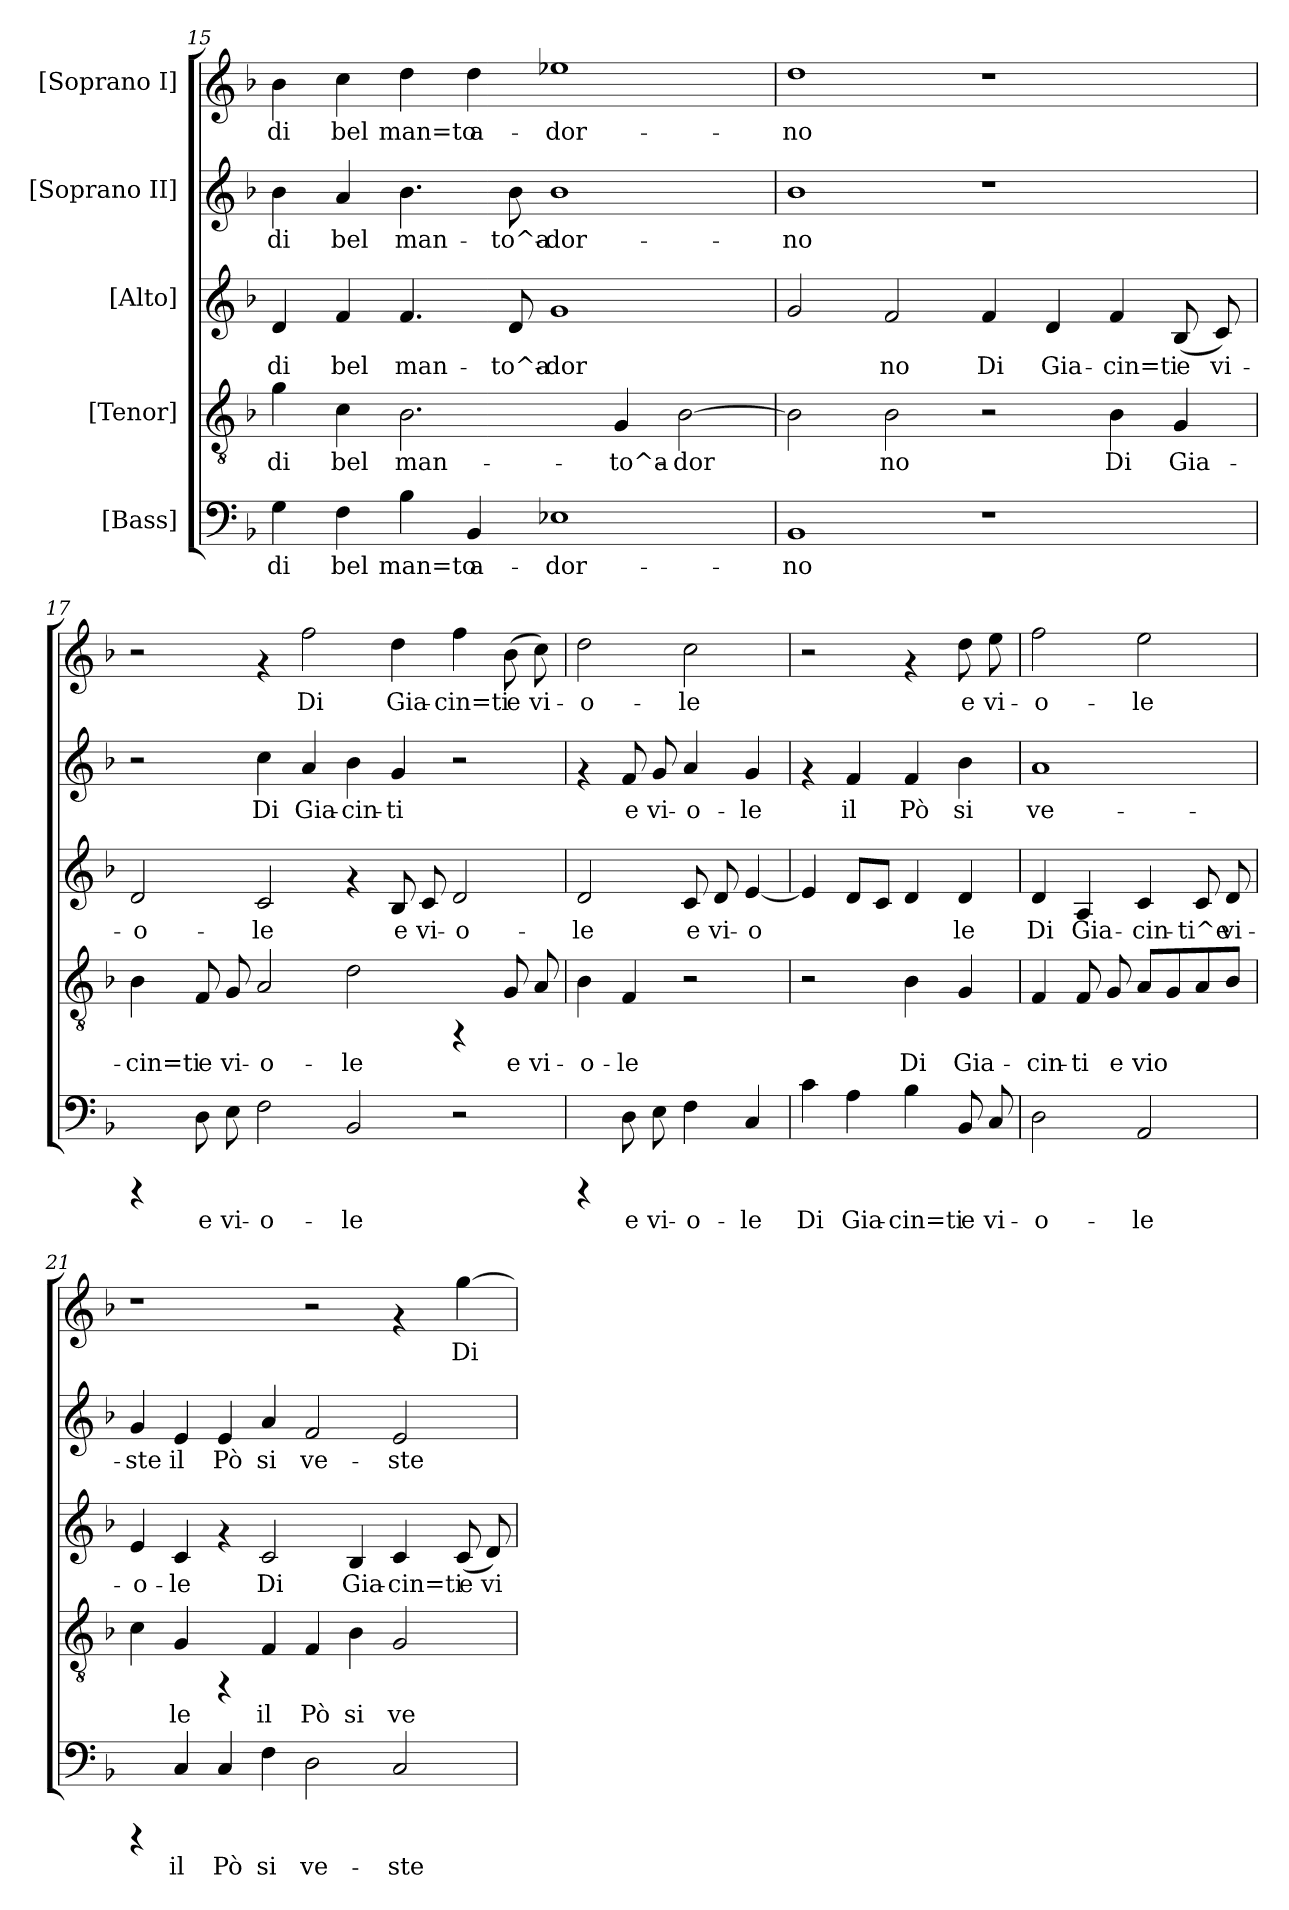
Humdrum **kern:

**kern	**text	**kern	**text	**kern	**text	**kern	**text	**kern	**text
*part5	*part5	*part4	*part4	*part3	*part3	*part2	*part2	*part1	*part1
*staff5	*staff5	*staff4	*staff4	*staff3	*staff3	*staff2	*staff2	*staff1	*staff1
*I"[Bass]	*	*I"[Tenor]	*	*I"[Alto]	*	*I"[Soprano II]	*	*I"[Soprano I]	*
*clefF4	*	*clefGv2	*	*clefG2	*	*clefG2	*	*clefG2	*
*k[b-]	*	*k[b-]	*	*k[b-]	*	*k[b-]	*	*k[b-]	*
*F:	*	*F:	*	*F:	*	*F:	*	*F:	*
=15	=15	=15	=15	=15	=15	=15	=15	=15	=15
!	!LO:LY:b:cj	!	!LO:LY:b:cj	!	!LO:LY:b:cj	!	!LO:LY:b:cj	!	!LO:LY:b:cj
4G\	di	4g\	di	4d/	di	4b-\	di	4b-\	di
!	!LO:LY:b:cj	!	!LO:LY:b:cj	!	!LO:LY:b:cj	!	!LO:LY:b:cj	!	!LO:LY:b:cj
4F\	bel	4c\	bel	4f/	bel	4a/	bel	4cc\	bel
!	!LO:LY:b:cj	!	!LO:LY:b:cj	!	!LO:LY:b:cj	!	!LO:LY:b:cj	!	!LO:LY:b:cj
4B-\	man=to	2.B-\	man-	4.f/	man-	4.b-\	man-	4dd\	man=to
!	!LO:LY:b:cj	!	!	!	!	!	!	!	!LO:LY:b:cj
4BB-/	a-	.	.	.	.	.	.	4dd\	a-
!	!	!	!	!	!LO:LY:b:cj	!	!LO:LY:b:cj	!	!
.	.	.	.	8d/	-to^a-	8b-\	-to^a-	.	.
!	!LO:LY:b:cj	!	!	!	!LO:LY:b:cj	!	!LO:LY:b:cj	!	!LO:LY:b:cj
1E-X	-dor-	.	.	1g	-dor-	1b-	-dor-	1ee-X	-dor-
!	!	!	!LO:LY:b:cj	!	!	!	!	!	!
.	.	4G/	-to^a-	.	.	.	.	.	.
!	!	!	!LO:LY:b:cj	!	!	!	!	!	!
.	.	[>2B-\	-dor-	.	.	.	.	.	.
!!LO:PB:g=z
=16	=16	=16	=16	=16	=16	=16	=16	=16	=16
!	!LO:LY:b:cj	!	!LO:LY:b:cj	!	!LO:LY:b:cj	!	!LO:LY:b:cj	!	!LO:LY:b:cj
1BB-	-no	2B-\]	--	2g/	--	1b-	-no	1dd	-no
!	!	!	!LO:LY:b:cj	!	!LO:LY:b:cj	!	!	!	!
.	.	2B-\	-no	2f/	-no	.	.	.	.
!	!	!	!	!	!LO:LY:b:cj	!	!	!	!
1r	.	2r	.	4f/	Di	1r	.	1r	.
!	!	!	!	!	!LO:LY:b:cj	!	!	!	!
.	.	.	.	4d/	Gia-	.	.	.	.
!	!	!	!LO:LY:b:cj	!	!LO:LY:b:cj	!	!	!	!
.	.	4B-\	Di	4f/	-cin=ti	.	.	.	.
!	!	!	!LO:LY:b:cj	!	!LO:LY:b:cj	!	!	!	!
.	.	4G/	Gia-	(<8B-/	e	.	.	.	.
!	!	!	!	!	!LO:LY:b:cj	!	!	!	!
.	.	.	.	8c/)	vi-	.	.	.	.
=17	=17	=17	=17	=17	=17	=17	=17	=17	=17
!	!	!	!LO:LY:b:cj	!	!LO:LY:b:cj	!	!	!	!
4rCCC	.	4B-\	-cin=ti	2d/	-o-	2r	.	2r	.
!	!LO:LY:b:cj	!	!LO:LY:b:cj	!	!	!	!	!	!
8D\	e	8F/	e	.	.	.	.	.	.
!	!LO:LY:b:cj	!	!LO:LY:b:cj	!	!	!	!	!	!
8E\	vi-	8G/	vi-	.	.	.	.	.	.
!	!LO:LY:b:cj	!	!LO:LY:b:cj	!	!LO:LY:b:cj	!	!LO:LY:b:cj	!	!
2F\	-o-	2A/	-o-	2c/	-le	4cc\	Di	4rf	.
!	!	!	!	!	!	!	!LO:LY:b:cj	!	!LO:LY:b:cj
.	.	.	.	.	.	4a/	Gia-	2ff\	Di
!	!LO:LY:b:cj	!	!LO:LY:b:cj	!	!	!	!LO:LY:b:cj	!	!
2BB-/	-le	2d\	-le	4rf	.	4b-\	-cin-	.	.
!	!	!	!	!	!LO:LY:b:cj	!	!LO:LY:b:cj	!	!LO:LY:b:cj
.	.	.	.	8B-/	e	4g/	-ti	4dd\	Gia-
!	!	!	!	!	!LO:LY:b:cj	!	!	!	!
.	.	.	.	8c/	vi-	.	.	.	.
!	!	!	!	!	!LO:LY:b:cj	!	!	!	!LO:LY:b:cj
2r	.	4rFF	.	2d/	-o-	2r	.	4ff\	-cin=ti
!	!	!	!LO:LY:b:cj	!	!	!	!	!	!LO:LY:b:cj
.	.	8G/	e	.	.	.	.	(<8b-\	e
!	!	!	!LO:LY:b:cj	!	!	!	!	!	!LO:LY:b:cj
.	.	8A/	vi-	.	.	.	.	8cc\)	vi-
=18	=18	=18	=18	=18	=18	=18	=18	=18	=18
!	!	!	!LO:LY:b:cj	!	!LO:LY:b:cj	!	!	!	!LO:LY:b:cj
4rCCC	.	4B-\	-o-	2d/	-le	4rf	.	2dd\	-o-
!	!LO:LY:b:cj	!	!LO:LY:b:cj	!	!	!	!LO:LY:b:cj	!	!
8D\	e	4F/	-le	.	.	8f/	e	.	.
!	!LO:LY:b:cj	!	!	!	!	!	!LO:LY:b:cj	!	!
8E\	vi-	.	.	.	.	8g/	vi-	.	.
!	!LO:LY:b:cj	!	!	!	!LO:LY:b:cj	!	!LO:LY:b:cj	!	!LO:LY:b:cj
4F\	-o-	2r	.	8c/	e	4a/	-o-	2cc\	-le
!	!	!	!	!	!LO:LY:b:cj	!	!	!	!
.	.	.	.	8d/	vi-	.	.	.	.
!	!LO:LY:b:cj	!	!	!	!LO:LY:b:cj	!	!LO:LY:b:cj	!	!
4C/	-le	.	.	[<4e/	-o-	4g/	-le	.	.
=19	=19	=19	=19	=19	=19	=19	=19	=19	=19
!	!LO:LY:b:cj	!	!	!	!LO:LY:b:cj	!	!	!	!
4c\	Di	2r	.	4e/]	--	4rf	.	2r	.
!	!LO:LY:b:cj	!	!	!	!LO:LY:b:cj	!	!LO:LY:b:cj	!	!
4A\	Gia-	.	.	8d/L	--	4f/	il	.	.
!	!	!	!	!	!LO:LY:b:cj	!	!	!	!
.	.	.	.	8c/J	--	.	.	.	.
!	!LO:LY:b:cj	!	!LO:LY:b:cj	!	!LO:LY:b:cj	!	!LO:LY:b:cj	!	!
4B-\	-cin=ti	4B-\	Di	4d/	--	4f/	Pò	4rf	.
!	!LO:LY:b:cj	!	!LO:LY:b:cj	!	!LO:LY:b:cj	!	!LO:LY:b:cj	!	!LO:LY:b:cj
8BB-/	e	4G/	Gia-	4d/	-le	4b-\	si	8dd\	e
!	!LO:LY:b:cj	!	!	!	!	!	!	!	!LO:LY:b:cj
8C/	vi-	.	.	.	.	.	.	8ee\	vi-
!!LO:PB:g=z
=20	=20	=20	=20	=20	=20	=20	=20	=20	=20
!	!LO:LY:b:cj	!	!LO:LY:b:cj	!	!LO:LY:b:cj	!	!LO:LY:b:cj	!	!LO:LY:b:cj
2D\	-o-	4F/	-cin-	4d/	Di	1a	ve-	2ff\	-o-
!	!	!	!LO:LY:b:cj	!	!LO:LY:b:cj	!	!	!	!
.	.	8F/	-ti	4A/	Gia-	.	.	.	.
!	!	!	!LO:LY:b:cj	!	!	!	!	!	!
.	.	8G/	e	.	.	.	.	.	.
!	!LO:LY:b:cj	!	!LO:LY:b:cj	!	!LO:LY:b:cj	!	!	!	!LO:LY:b:cj
2AA/	-le	8A/L	vio-	4c/	-cin-	.	.	2ee\	-le
!	!	!	!LO:LY:b:cj	!	!	!	!	!	!
.	.	8G/	--	.	.	.	.	.	.
!	!	!	!LO:LY:b:cj	!	!LO:LY:b:cj	!	!	!	!
.	.	8A/	--	8c/	-ti^e	.	.	.	.
!	!	!	!LO:LY:b:cj	!	!LO:LY:b:cj	!	!	!	!
.	.	8B-/J	--	8d/	vi-	.	.	.	.
=21	=21	=21	=21	=21	=21	=21	=21	=21	=21
!	!	!	!LO:LY:b:cj	!	!LO:LY:b:cj	!	!LO:LY:b:cj	!	!
4rCCC	.	4c\	--	4e/	-o-	4g/	-ste	1r	.
!	!LO:LY:b:cj	!	!LO:LY:b:cj	!	!LO:LY:b:cj	!	!LO:LY:b:cj	!	!
4C/	il	4G/	-le	4c/	-le	4e/	il	.	.
!	!LO:LY:b:cj	!	!	!	!	!	!LO:LY:b:cj	!	!
4C/	Pò	4rFF	.	4rf	.	4e/	Pò	.	.
!	!LO:LY:b:cj	!	!LO:LY:b:cj	!	!LO:LY:b:cj	!	!LO:LY:b:cj	!	!
4F\	si	4F/	il	2c/	Di	4a/	si	.	.
!	!LO:LY:b:cj	!	!LO:LY:b:cj	!	!	!	!LO:LY:b:cj	!	!
2D\	ve-	4F/	Pò	.	.	2f/	ve-	2r	.
!	!	!	!LO:LY:b:cj	!	!LO:LY:b:cj	!	!	!	!
.	.	4B-\	si	4B-/	Gia-	.	.	.	.
!	!LO:LY:b:cj	!	!LO:LY:b:cj	!	!LO:LY:b:cj	!	!LO:LY:b:cj	!	!
2C/	-ste	2G/	ve-	4c/	-cin=ti	2e/	-ste	4rf	.
!	!	!	!	!	!LO:LY:b:cj	!	!	!	!LO:LY:b:cj
.	.	.	.	(<8c/	e	.	.	[>4gg\	Di
!	!	!	!	!	!LO:LY:b:cj	!	!	!	!
.	.	.	.	8d/)	vi-	.	.	.	.
=	=	=	=	=	=	=	=	=	=
*-	*-	*-	*-	*-	*-	*-	*-	*-	*-
